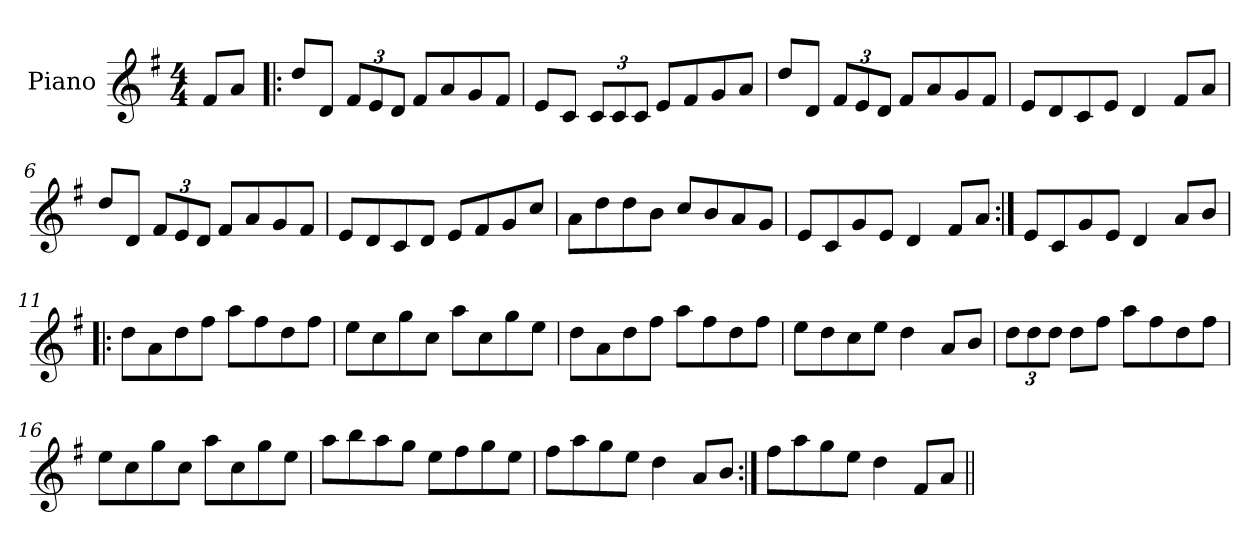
**kern
*part1
*staff1
*I"Piano
*I'Pno
*clefG2
*k[f#]
*D:mix
*M4/4
=1
8f#/L
8a/J
=2!|:
8dd/L
8d/J
12f#/L
12e/
12d/J
8f#/L
8a/
8g/
8f#/J
=3
8e/L
8c/J
12c/L
12c/
12c/J
8e/L
8f#/
8g/
8a/J
=4
8dd/L
8d/J
12f#/L
12e/
12d/J
8f#/L
8a/
8g/
8f#/J
=5
8e/L
8d/
8c/
8e/J
4d/
8f#/L
8a/J
=6
8dd/L
8d/J
12f#/L
12e/
12d/J
8f#/L
8a/
8g/
8f#/J
=7
8e/L
8d/
8c/
8d/J
8e/L
8f#/
8g/
8cc/J
=8
8a\L
8dd\
8dd\
8b\J
8cc/L
8b/
8a/
8g/J
=9
8e/L
8c/
8g/
8e/J
4d/
8f#/L
8a/J
=10:|!
8e/L
8c/
8g/
8e/J
4d/
8a/L
8b/J
=11!|:
8dd\L
8a\
8dd\
8ff#\J
8aa\L
8ff#\
8dd\
8ff#\J
=12
8ee\L
8cc\
8gg\
8cc\J
8aa\L
8cc\
8gg\
8ee\J
=13
8dd\L
8a\
8dd\
8ff#\J
8aa\L
8ff#\
8dd\
8ff#\J
=14
8ee\L
8dd\
8cc\
8ee\J
4dd\
8a/L
8b/J
=15
12dd\L
12dd\
12dd\J
8dd\L
8ff#\J
8aa\L
8ff#\
8dd\
8ff#\J
=16
8ee\L
8cc\
8gg\
8cc\J
8aa\L
8cc\
8gg\
8ee\J
=17
8aa\L
8bb\
8aa\
8gg\J
8ee\L
8ff#\
8gg\
8ee\J
=18
8ff#\L
8aa\
8gg\
8ee\J
4dd\
8a/L
8b/J
=19:|!
8ff#\L
8aa\
8gg\
8ee\J
4dd\
8f#/L
8a/J
=||
*-
